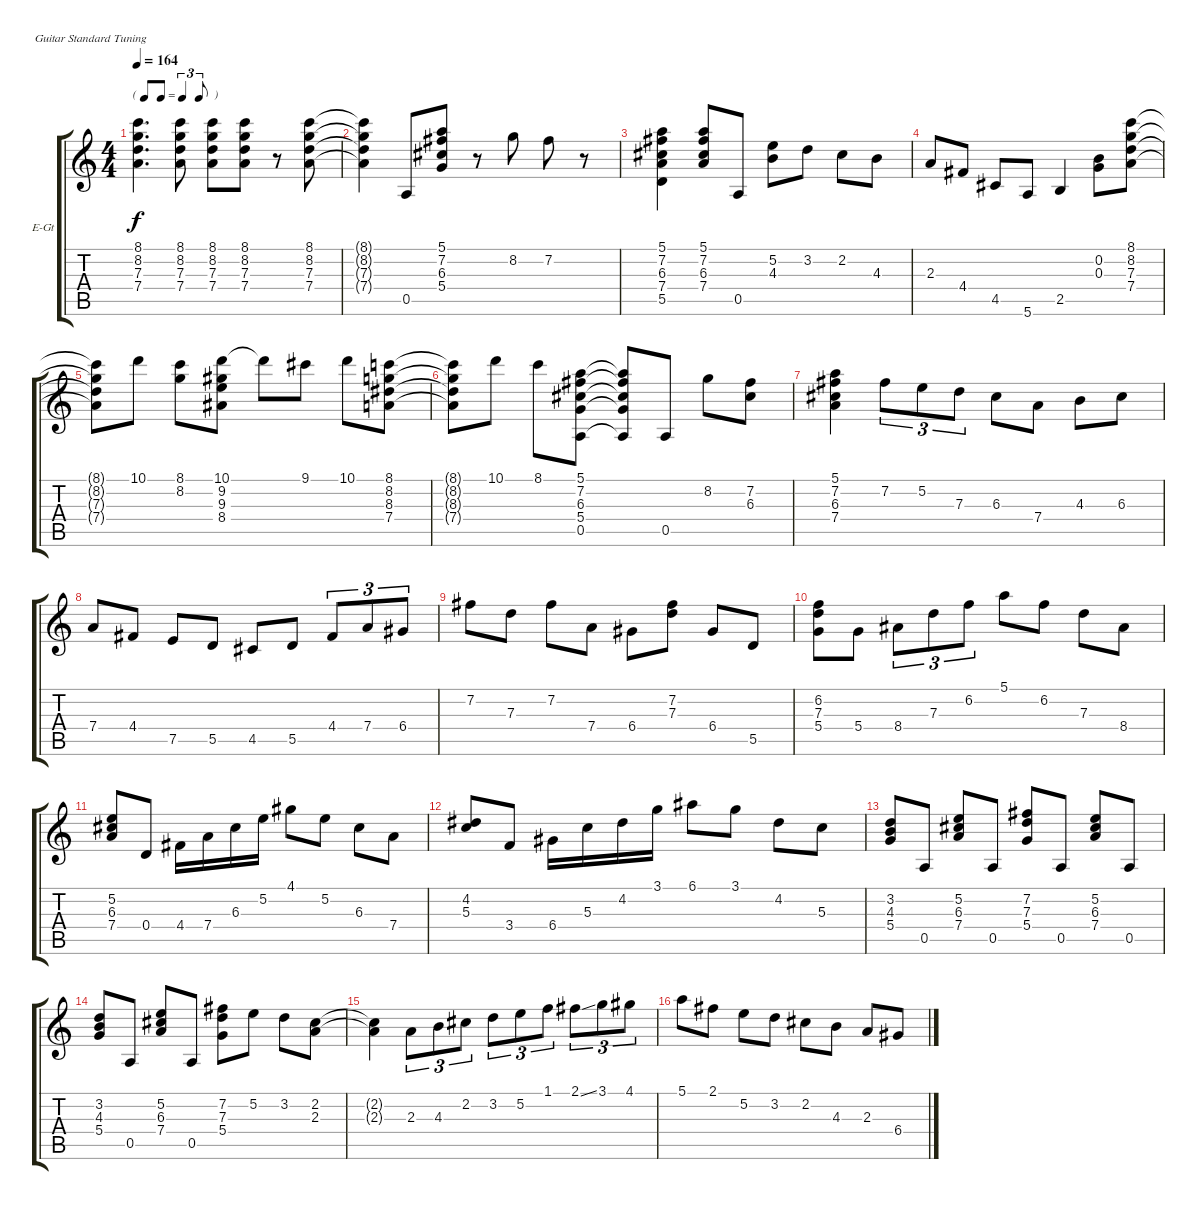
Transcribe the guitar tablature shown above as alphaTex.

\bracketExtendMode groupsimilarinstruments
\firstSystemTrackNameOrientation horizontal
\otherSystemsTrackNameOrientation horizontal
\track ("Guitar" "E-Gt") {instrument electricguitarjazz}
\staff {score tabs}
\tuning (E4 B3 G3 D3 A2 E2)
\ts (4 4)
\tf triplet8th
\tempo 164
\clef g2
\ks c
(8.1 8.2 7.3 7.4).4{d dy f instrument electricguitarjazz} (8.1 8.2 7.3 7.4).8 (8.1 8.2 7.3 7.4).8 (8.1 8.2 7.3 7.4).8 r.8 (8.1 8.2 7.3 7.4).8 |
(8.1{t} 8.2{t} 7.3{t} 7.4{t}).4 0.5.8 (5.1 7.2 6.3 5.4).8 r.8 8.2.8 7.2.8 r.8 |
(5.1 7.2 6.3 7.4 5.5).4 (5.1 7.2 6.3 7.4).8 0.5.8 (5.2 4.3).8 3.2.8 2.2.8 4.3.8 |
2.3.8 4.4.8 4.5.8 5.6.8 2.5.4 (0.2 0.3).8 (8.1 8.2 7.3 7.4).8 |
(8.1{t} 8.2{t} 7.3{t} 7.4{t}).8 10.1.8 (8.1 8.2).8 (10.1 9.2 9.3 8.4).8 10.1{t}.8 9.1.8 10.1.8 (8.1 8.2 8.3 7.4).8 |
(8.1{t} 8.2{t} 8.3{t} 7.4{t}).8 10.1.8 8.1.8 (5.1 7.2 6.3 5.4 0.5).8 (5.1{t} 7.2{t} 6.3{t} 5.4{t} 0.5{t}).8 0.5.8 8.2.8 (7.2 6.3).8 |
(5.1 7.2 6.3 7.4).4 7.2.8{tu (3 2)} 5.2.8{tu (3 2)} 7.3.8{tu (3 2)} 6.3.8 7.4.8 4.3.8 6.3.8 |
7.4.8 4.4.8 7.5.8 5.5.8 4.5.8 5.5.8 4.4.8{tu (3 2)} 7.4.8{tu (3 2)} 6.4.8{tu (3 2)} |
7.2.8 7.3.8 7.2.8 7.4.8 6.4.8 (7.2 7.3).8 6.4.8 5.5.8 |
(6.2 7.3 5.4).8 5.4.8 8.4.8{tu (3 2)} 7.3.8{tu (3 2)} 6.2.8{tu (3 2)} 5.1.8 6.2.8 7.3.8 8.4.8 |
(5.2 6.3 7.4).8 0.4.8 4.4.16 7.4.16 6.3.16 5.2.16 4.1.8 5.2.8 6.3.8 7.4.8 |
(4.2 5.3).8 3.4.8 6.4.16 5.3.16 4.2.16 3.1.16 6.1.8 3.1.8 4.2.8 5.3.8 |
(3.2 4.3 5.4).8 0.5.8 (5.2 6.3 7.4).8 0.5.8 (7.2 7.3 5.4).8 0.5.8 (5.2 6.3 7.4).8 0.5.8 |
(3.2 4.3 5.4).8 0.5.8 (5.2 6.3 7.4).8 0.5.8 (7.2 7.3 5.4).8 5.2.8 3.2.8 (2.2 2.3).8 |
(2.2{t} 2.3{t}).4 2.3.8{tu (3 2)} 4.3.8{tu (3 2)} 2.2.8{tu (3 2)} 3.2.8{tu (3 2)} 5.2.8{tu (3 2)} 1.1.8{tu (3 2)} 2.1{ss}.8{tu (3 2)} 3.1.8{tu (3 2)} 4.1.8{tu (3 2)} |
5.1.8 2.1.8 5.2.8 3.2.8 2.2.8 4.3.8 2.3.8 6.4.8
